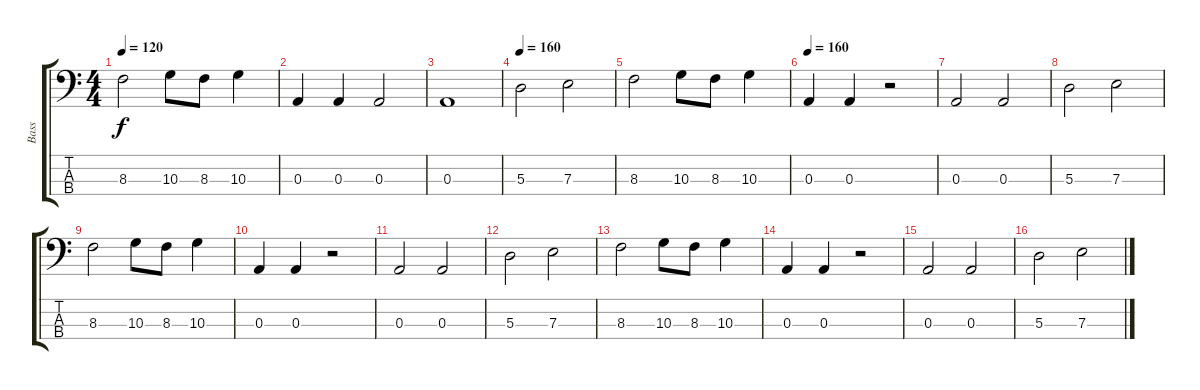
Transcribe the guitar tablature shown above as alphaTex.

\track ("Bass" "Bass") {instrument electricbassfinger}
\staff {score tabs}
\tuning (G2 D2 A1 E1) {hide}
\ts (4 4)
\tempo 120
\clef f4
\ks c
8.3.2{dy f} 10.3.8 8.3.8 10.3.4 |
0.3.4 0.3.4 0.3.2 |
0.3.1 |
\tempo 160
5.3.2 7.3.2 |
8.3.2 10.3.8 8.3.8 10.3.4 |
\tempo 160
0.3.4 0.3.4 r.2 |
0.3.2 0.3.2 |
5.3.2 7.3.2 |
8.3.2 10.3.8 8.3.8 10.3.4 |
0.3.4 0.3.4 r.2 |
0.3.2 0.3.2 |
5.3.2 7.3.2 |
8.3.2 10.3.8 8.3.8 10.3.4 |
0.3.4 0.3.4 r.2 |
0.3.2 0.3.2 |
5.3.2 7.3.2
